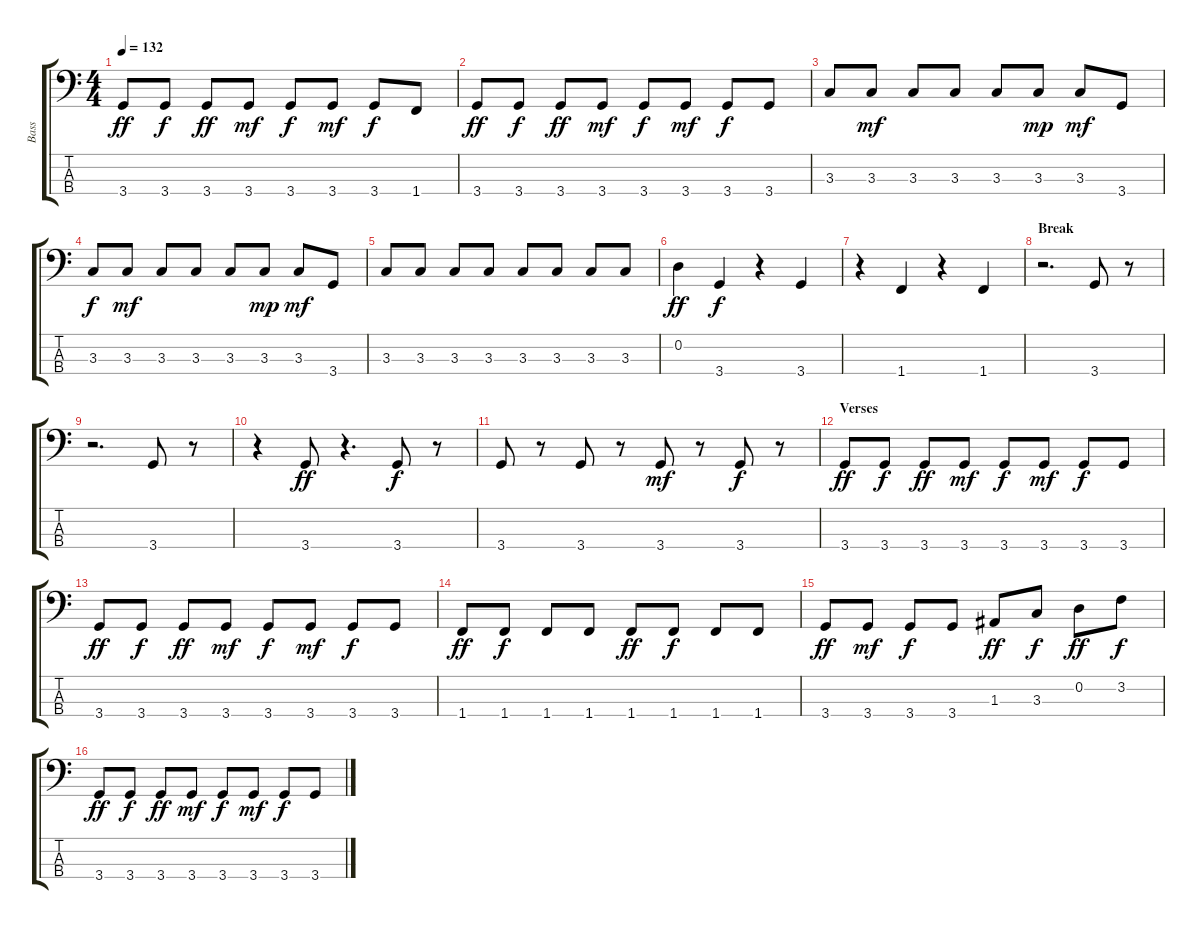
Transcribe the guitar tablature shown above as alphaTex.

\track ("Bass" "Bass") {instrument electricbassfinger}
\staff {score tabs}
\tuning (G2 D2 A1 E1) {hide}
\ts (4 4)
\tempo 132
\clef f4
\ks c
3.4.8{dy ff} 3.4.8{dy f} 3.4.8{dy ff} 3.4.8{dy mf} 3.4.8{dy f} 3.4.8{dy mf} 3.4.8{dy f} 1.4.8 |
3.4.8{dy ff} 3.4.8{dy f} 3.4.8{dy ff} 3.4.8{dy mf} 3.4.8{dy f} 3.4.8{dy mf} 3.4.8{dy f} 3.4.8 |
3.3.8 3.3.8{dy mf} 3.3.8 3.3.8 3.3.8 3.3.8{dy mp} 3.3.8{dy mf} 3.4.8 |
3.3.8{dy f} 3.3.8{dy mf} 3.3.8 3.3.8 3.3.8 3.3.8{dy mp} 3.3.8{dy mf} 3.4.8 |
3.3.8 3.3.8 3.3.8 3.3.8 3.3.8 3.3.8 3.3.8 3.3.8 |
0.2.4{dy ff} 3.4.4{dy f} r.4 3.4.4 |
r.4 1.4.4 r.4 1.4.4 |
\section ("" "Break")
r.2{d} 3.4.8 r.8 |
r.2{d} 3.4.8 r.8 |
r.4 3.4.8{dy ff} r.4{d} 3.4.8{dy f} r.8 |
3.4.8 r.8 3.4.8 r.8 3.4.8{dy mf} r.8 3.4.8{dy f} r.8 |
\section ("" "Verses")
3.4.8{dy ff} 3.4.8{dy f} 3.4.8{dy ff} 3.4.8{dy mf} 3.4.8{dy f} 3.4.8{dy mf} 3.4.8{dy f} 3.4.8 |
3.4.8{dy ff} 3.4.8{dy f} 3.4.8{dy ff} 3.4.8{dy mf} 3.4.8{dy f} 3.4.8{dy mf} 3.4.8{dy f} 3.4.8 |
1.4.8{dy ff} 1.4.8{dy f} 1.4.8 1.4.8 1.4.8{dy ff} 1.4.8{dy f} 1.4.8 1.4.8 |
3.4.8{dy ff} 3.4.8{dy mf} 3.4.8{dy f} 3.4.8 1.3.8{dy ff} 3.3.8{dy f} 0.2.8{dy ff} 3.2.8{dy f} |
3.4.8{dy ff} 3.4.8{dy f} 3.4.8{dy ff} 3.4.8{dy mf} 3.4.8{dy f} 3.4.8{dy mf} 3.4.8{dy f} 3.4.8
